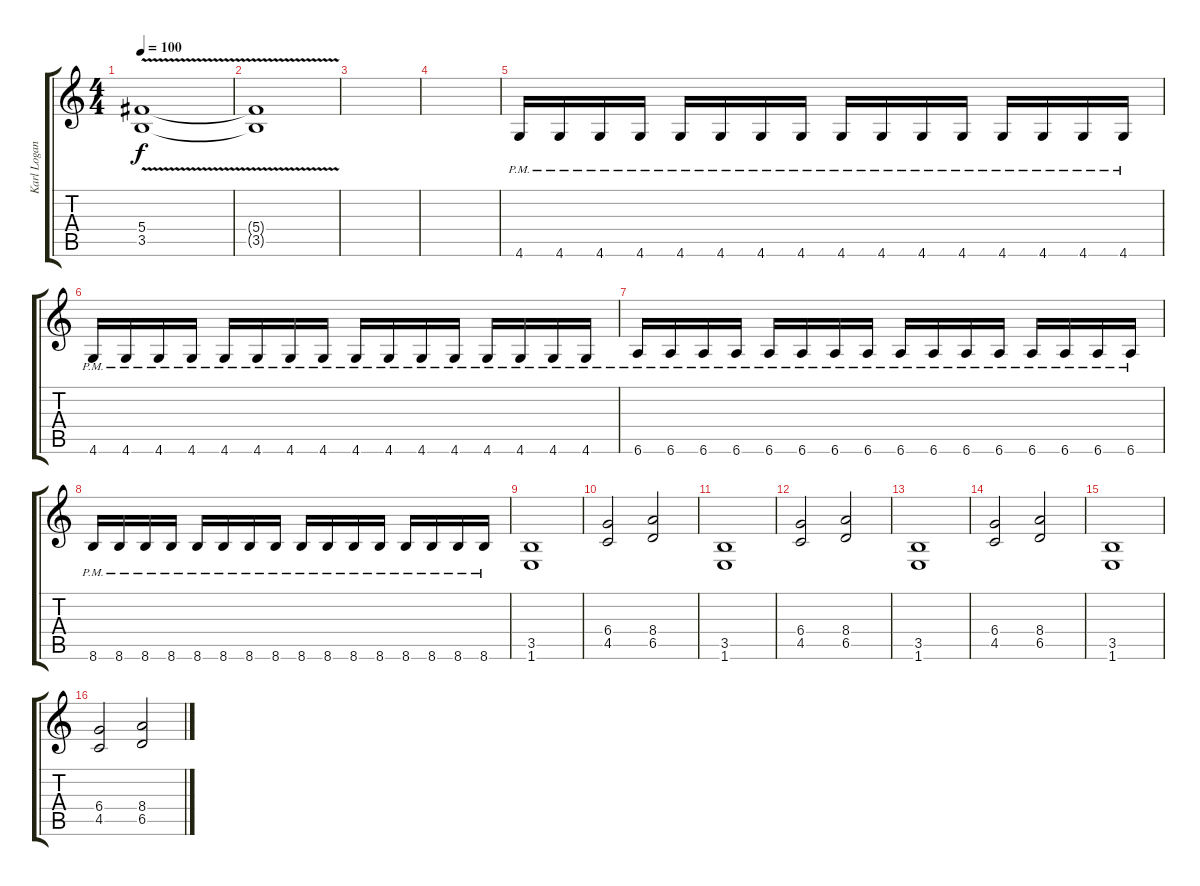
\track ("Karl Logan" "Karl Logan") {instrument distortionguitar}
\staff {score tabs}
\tuning (Eb4 Bb3 Gb3 Db3 Ab2 Eb2) {hide}
\ts (4 4)
\tempo 100
\clef g2
\ks c
(5.4{v} 3.5{v}).1{dy f} |
(5.4{t} 3.5{t}).1 |
|
|
4.6{pm}.16 4.6{pm}.16 4.6{pm}.16 4.6{pm}.16 4.6{pm}.16 4.6{pm}.16 4.6{pm}.16 4.6{pm}.16 4.6{pm}.16 4.6{pm}.16 4.6{pm}.16 4.6{pm}.16 4.6{pm}.16 4.6{pm}.16 4.6{pm}.16 4.6{pm}.16 |
4.6{pm}.16 4.6{pm}.16 4.6{pm}.16 4.6{pm}.16 4.6{pm}.16 4.6{pm}.16 4.6{pm}.16 4.6{pm}.16 4.6{pm}.16 4.6{pm}.16 4.6{pm}.16 4.6{pm}.16 4.6{pm}.16 4.6{pm}.16 4.6{pm}.16 4.6{pm}.16 |
6.6{pm}.16 6.6{pm}.16 6.6{pm}.16 6.6{pm}.16 6.6{pm}.16 6.6{pm}.16 6.6{pm}.16 6.6{pm}.16 6.6{pm}.16 6.6{pm}.16 6.6{pm}.16 6.6{pm}.16 6.6{pm}.16 6.6{pm}.16 6.6{pm}.16 6.6{pm}.16 |
8.6{pm}.16 8.6{pm}.16 8.6{pm}.16 8.6{pm}.16 8.6{pm}.16 8.6{pm}.16 8.6{pm}.16 8.6{pm}.16 8.6{pm}.16 8.6{pm}.16 8.6{pm}.16 8.6{pm}.16 8.6{pm}.16 8.6{pm}.16 8.6{pm}.16 8.6{pm}.16 |
(3.5 1.6).1 |
(6.4 4.5).2 (8.4 6.5).2 |
(3.5 1.6).1 |
(6.4 4.5).2 (8.4 6.5).2 |
(3.5 1.6).1 |
(6.4 4.5).2 (8.4 6.5).2 |
(3.5 1.6).1 |
(6.4 4.5).2 (8.4 6.5).2
